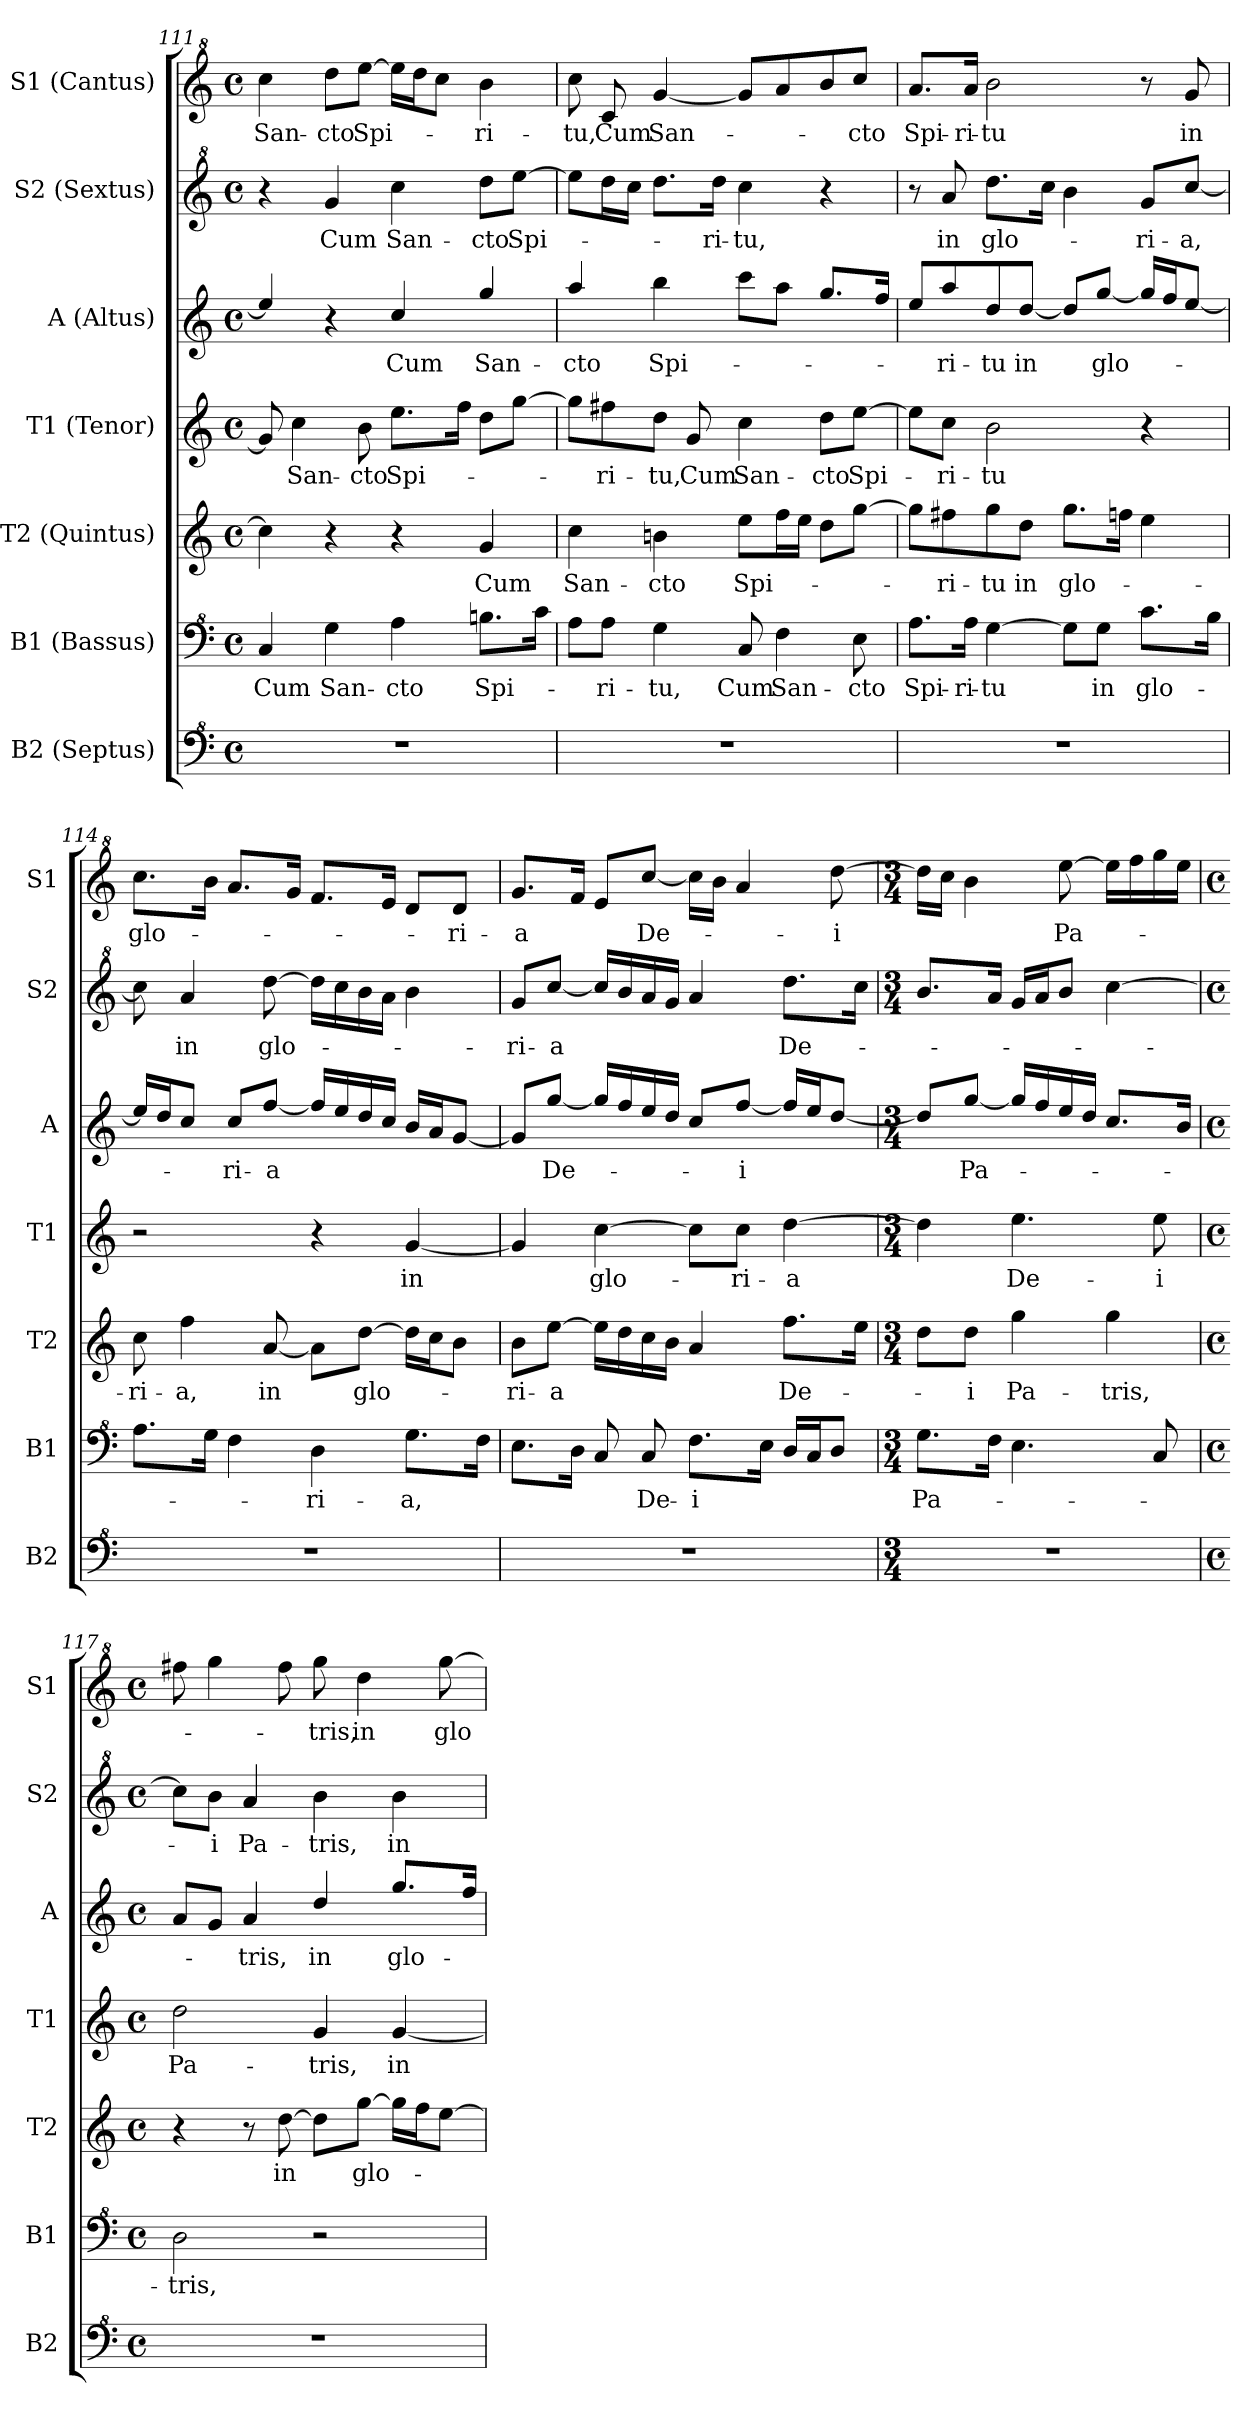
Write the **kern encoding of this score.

**kern	**kern	**text	**kern	**text	**kern	**text	**kern	**text	**kern	**text	**kern	**text
*part7	*part6	*part6	*part5	*part5	*part4	*part4	*part3	*part3	*part2	*part2	*part1	*part1
*staff7	*staff6	*staff6	*staff5	*staff5	*staff4	*staff4	*staff3	*staff3	*staff2	*staff2	*staff1	*staff1
*I"B2 (Septus)	*I"B1 (Bassus)	*	*I"T2 (Quintus)	*	*I"T1 (Tenor)	*	*I"A (Altus)	*	*I"S2 (Sextus)	*	*I"S1 (Cantus)	*
*I'B2	*I'B1	*	*I'T2	*	*I'T1	*	*I'A	*	*I'S2	*	*I'S1	*
*clefF^4	*clefF^4	*	*clefG2	*	*clefG2	*	*clefG2	*	*clefG^2	*	*clefG^2	*
*k[]	*k[]	*	*k[]	*	*k[]	*	*k[]	*	*k[]	*	*k[]	*
*M4/4	*M4/4	*	*M4/4	*	*M4/4	*	*M4/4	*	*M4/4	*	*M4/4	*
*met(c)	*met(c)	*	*met(c)	*	*met(c)	*	*met(c)	*	*met(c)	*	*met(c)	*
=111	=111	=111	=111	=111	=111	=111	=111	=111	=111	=111	=111	=111
!	!	!LO:LY:b	!	!	!	!	!	!	!	!	!	!LO:LY:b
1r	4c/	Cum	4cc\]	.	8g/]	.	4ee/]	.	4r	.	4ccc\	San-
!	!	!	!	!	!	!LO:LY:b	!	!	!	!	!	!
.	.	.	.	.	4cc\	San-	.	.	.	.	.	.
!	!	!LO:LY:b	!	!	!	!	!	!	!	!LO:LY:b	!	!LO:LY:b
.	4g\	San-	4r	.	.	.	4r	.	4gg/	Cum	8ddd\L	-cto
!	!	!	!	!	!	!LO:LY:b	!	!	!	!	!	!LO:LY:b
.	.	.	.	.	8b\	-cto	.	.	.	.	[8eee\J	Spi-
!	!	!LO:LY:b	!	!	!	!LO:LY:b	!	!LO:LY:b	!	!LO:LY:b	!	!
.	4a\	-cto	4r	.	8.ee\L	Spi-	4cc/	Cum	4ccc\	San-	16eee\LL]	.
.	.	.	.	.	.	.	.	.	.	.	16ddd\J	.
.	.	.	.	.	.	.	.	.	.	.	8ccc\J	.
.	.	.	.	.	16ff\Jk	.	.	.	.	.	.	.
!	!	!LO:LY:b	!	!LO:LY:b	!	!	!	!LO:LY:b	!	!LO:LY:b	!	!LO:LY:b
.	8.bni\L	Spi-	4g/	Cum	8dd\L	.	4gg/	San-	8ddd\L	-cto	4bb\	-ri-
!	!	!	!	!	!	!	!	!	!	!LO:LY:b	!	!
.	.	.	.	.	[8gg\J	.	.	.	[8eee\J	Spi-	.	.
.	16cc\Jk	.	.	.	.	.	.	.	.	.	.	.
=112	=112	=112	=112	=112	=112	=112	=112	=112	=112	=112	=112	=112
!	!	!	!	!LO:LY:b	!	!	!	!LO:LY:b	!	!	!	!LO:LY:b
1r	8a\L	.	4cc\	San-	8gg\L]	.	4aa/	-cto	8eee\L]	.	8ccc\	-tu,
!	!	!LO:LY:b	!	!	!	!LO:LY:b	!	!	!	!	!	!LO:LY:b
.	8a\J	-ri-	.	.	8ff#X\	-ri-	.	.	16ddd\L	.	8cc/	Cum
.	.	.	.	.	.	.	.	.	16ccc\JJ	.	.	.
!	!	!LO:LY:b	!	!LO:LY:b	!	!LO:LY:b	!	!LO:LY:b	!	!	!	!LO:LY:b
.	4g\	-tu,	4bni\	-cto	8dd\J	-tu,	4bb\	Spi-	8.ddd\L	.	[4gg/	San-
!	!	!	!	!	!	!LO:LY:b	!	!	!	!	!	!
.	.	.	.	.	8g/	Cum	.	.	.	.	.	.
!	!	!	!	!	!	!	!	!	!	!LO:LY:b	!	!
.	.	.	.	.	.	.	.	.	16ddd\Jk	-ri-	.	.
!	!	!LO:LY:b	!	!LO:LY:b	!	!LO:LY:b	!	!	!	!LO:LY:b	!	!
.	8c/	Cum	8ee\L	Spi-	4cc\	San-	8ccc\L	.	4ccc\	-tu,	8gg/L]	.
!	!	!LO:LY:b	!	!	!	!	!	!	!	!	!	!
.	4f\	San-	16ff\L	.	.	.	8aa\J	.	.	.	8aa/	.
.	.	.	16ee\JJ	.	.	.	.	.	.	.	.	.
!	!	!	!	!	!	!LO:LY:b	!	!	!	!	!	!
.	.	.	8dd\L	.	8dd\L	-cto	8.gg/L	.	4r	.	8bb/	.
!	!	!LO:LY:b	!	!	!	!LO:LY:b	!	!	!	!	!	!LO:LY:b
.	8e\	-cto	[8gg\J	.	[8ee\J	Spi-	.	.	.	.	8ccc/J	-cto
.	.	.	.	.	.	.	16ff/Jk	.	.	.	.	.
!!LO:PB:g=z
=113	=113	=113	=113	=113	=113	=113	=113	=113	=113	=113	=113	=113
!	!	!LO:LY:b	!	!	!	!	!	!	!	!	!	!LO:LY:b
1r	8.a\L	Spi-	8gg\L]	.	8ee\L]	.	8ee/L	.	8r	.	8.aa/L	Spi-
!	!	!	!	!LO:LY:b	!	!LO:LY:b	!	!LO:LY:b	!	!LO:LY:b	!	!
.	.	.	8ff#X\	-ri-	8cc\J	-ri-	8aa/	-ri-	8aa/	in	.	.
!	!	!LO:LY:b	!	!	!	!	!	!	!	!	!	!LO:LY:b
.	16a\Jk	-ri-	.	.	.	.	.	.	.	.	16aa/Jk	-ri-
!	!	!LO:LY:b	!	!LO:LY:b	!	!LO:LY:b	!	!LO:LY:b	!	!LO:LY:b	!	!LO:LY:b
.	[4g\	-tu	8gg\	-tu	2b\	-tu	8dd/	-tu	8.ddd\L	glo-	2bb\	-tu
!	!	!	!	!LO:LY:b	!	!	!	!LO:LY:b	!	!	!	!
.	.	.	8dd\J	in	.	.	[8dd/J	in	.	.	.	.
.	.	.	.	.	.	.	.	.	16ccc\Jk	.	.	.
!	!	!	!	!LO:LY:b	!	!	!	!	!	!	!	!
.	8g\L]	.	8.gg\L	glo-	.	.	8dd/L]	.	4bb\	.	.	.
!	!	!LO:LY:b	!	!	!	!	!	!LO:LY:b	!	!	!	!
.	8g\J	in	.	.	.	.	[8gg/J	glo-	.	.	.	.
.	.	.	16ffn\Jk	.	.	.	.	.	.	.	.	.
!	!	!LO:LY:b	!	!	!	!	!	!	!	!LO:LY:b	!	!
.	8.cc\L	glo-	4ee\	.	4r	.	16gg/LL]	.	8gg/L	-ri-	8r	.
.	.	.	.	.	.	.	16ff/J	.	.	.	.	.
!	!	!	!	!	!	!	!	!	!	!LO:LY:b	!	!LO:LY:b
.	.	.	.	.	.	.	[8ee/J	.	[8ccc/J	-a,	8gg/	in
.	16b\Jk	.	.	.	.	.	.	.	.	.	.	.
=114	=114	=114	=114	=114	=114	=114	=114	=114	=114	=114	=114	=114
!	!	!	!	!LO:LY:b	!	!	!	!	!	!	!	!LO:LY:b
1r	8.a\L	.	8cc\	-ri-	2r	.	16ee/LL]	.	8ccc\]	.	8.ccc\L	glo-
.	.	.	.	.	.	.	16dd/J	.	.	.	.	.
!	!	!	!	!LO:LY:b	!	!	!	!	!	!LO:LY:b	!	!
.	.	.	4ff\	-a,	.	.	8cc/J	.	4aa/	in	.	.
.	16g\Jk	.	.	.	.	.	.	.	.	.	16bb\Jk	.
!	!	!	!	!	!	!	!	!LO:LY:b	!	!	!	!
.	4f\	.	.	.	.	.	8cc/L	-ri-	.	.	8.aa/L	.
!	!	!	!	!LO:LY:b	!	!	!	!LO:LY:b	!	!LO:LY:b	!	!
.	.	.	[8a/	in	.	.	[8ff/J	-a	[8ddd\	glo-	.	.
.	.	.	.	.	.	.	.	.	.	.	16gg/Jk	.
!	!	!LO:LY:b	!	!	!	!	!	!	!	!	!	!
.	4d\	-ri-	8a\L]	.	4r	.	16ff/LL]	.	16ddd\LL]	.	8.ff/L	.
.	.	.	.	.	.	.	16ee/	.	16ccc\	.	.	.
!	!	!	!	!LO:LY:b	!	!	!	!	!	!	!	!
.	.	.	[8dd\J	glo-	.	.	16dd/	.	16bb\	.	.	.
.	.	.	.	.	.	.	16cc/JJ	.	16aa\JJ	.	16ee/Jk	.
!	!	!LO:LY:b	!	!	!	!LO:LY:b	!	!	!	!	!	!
.	8.g\L	-a,	16dd\LL]	.	[4g/	in	16b/LL	.	4bb\	.	8dd/L	.
.	.	.	16cc\J	.	.	.	16a/J	.	.	.	.	.
!	!	!	!	!	!	!	!	!	!	!	!	!LO:LY:b
.	.	.	8b\J	.	.	.	[8g/J	.	.	.	8dd/J	-ri-
.	16f\Jk	.	.	.	.	.	.	.	.	.	.	.
=115	=115	=115	=115	=115	=115	=115	=115	=115	=115	=115	=115	=115
!	!	!	!	!LO:LY:b	!	!	!	!	!	!LO:LY:b	!	!LO:LY:b
1r	8.e\L	.	8b\L	-ri-	4g/]	.	8g/L]	.	8gg/L	-ri-	8.gg/L	-a
!	!	!	!	!LO:LY:b	!	!	!	!LO:LY:b	!	!LO:LY:b	!	!
.	.	.	[8ee\J	-a	.	.	[8gg/J	De-	[8ccc/J	-a	.	.
.	16d\Jk	.	.	.	.	.	.	.	.	.	16ff/Jk	.
!	!	!	!	!	!	!LO:LY:b	!	!	!	!	!	!
.	8c/	.	16ee\LL]	.	[4cc\	glo-	16gg/LL]	.	16ccc/LL]	.	8ee/L	.
.	.	.	16dd\	.	.	.	16ff/	.	16bb/	.	.	.
!	!	!LO:LY:b	!	!	!	!	!	!	!	!	!	!LO:LY:b
.	8c/	De-	16cc\	.	.	.	16ee/	.	16aa/	.	[8ccc/J	De-
.	.	.	16b\JJ	.	.	.	16dd/JJ	.	16gg/JJ	.	.	.
!	!	!LO:LY:b	!	!	!	!	!	!	!	!	!	!
.	8.f\L	-i	4a/	.	8cc\L]	.	8cc/L	.	4aa/	.	16ccc\LL]	.
.	.	.	.	.	.	.	.	.	.	.	16bb\JJ	.
!	!	!	!	!	!	!LO:LY:b	!	!LO:LY:b	!	!	!	!
.	.	.	.	.	8cc\J	-ri-	[8ff/J	-i	.	.	4aa/	.
.	16e\Jk	.	.	.	.	.	.	.	.	.	.	.
!	!	!	!	!LO:LY:b	!	!LO:LY:b	!	!	!	!LO:LY:b	!	!
.	16d/LL	.	8.ff\L	De-	[4dd\	-a	16ff/LL]	.	8.ddd\L	De-	.	.
.	16c/J	.	.	.	.	.	16ee/J	.	.	.	.	.
!	!	!	!	!	!	!	!	!	!	!	!	!LO:LY:b
.	8d/J	.	.	.	.	.	[8dd/J	.	.	.	[8ddd\	-i
.	.	.	16ee\Jk	.	.	.	.	.	16ccc\Jk	.	.	.
=116	=116	=116	=116	=116	=116	=116	=116	=116	=116	=116	=116	=116
*M3/4	*M3/4	*	*M3/4	*	*M3/4	*	*M3/4	*	*M3/4	*	*M3/4	*
!	!	!LO:LY:b	!	!	!	!	!	!	!	!	!	!
2.r	8.g\L	Pa-	8dd\L	.	4dd\]	.	8dd/L]	.	8.bb/L	.	16ddd\LL]	.
.	.	.	.	.	.	.	.	.	.	.	16ccc\JJ	.
!	!	!	!	!LO:LY:b	!	!	!	!LO:LY:b	!	!	!	!
.	.	.	8dd\J	-i	.	.	[8gg/J	Pa-	.	.	4bb\	.
.	16f\Jk	.	.	.	.	.	.	.	16aa/Jk	.	.	.
!	!	!	!	!LO:LY:b	!	!LO:LY:b	!	!	!	!	!	!
.	4.e\	.	4gg\	Pa-	4.ee\	De-	16gg/LL]	.	16gg/LL	.	.	.
.	.	.	.	.	.	.	16ff/	.	16aa/J	.	.	.
!	!	!	!	!	!	!	!	!	!	!	!	!LO:LY:b
.	.	.	.	.	.	.	16ee/	.	8bb/J	.	[8eee\	Pa-
.	.	.	.	.	.	.	16dd/JJ	.	.	.	.	.
!	!	!	!	!LO:LY:b	!	!	!	!	!	!	!	!
.	.	.	4gg\	-tris,	.	.	8.cc/L	.	[4ccc\	.	16eee\LL]	.
.	.	.	.	.	.	.	.	.	.	.	16fff\	.
!	!	!	!	!	!	!LO:LY:b	!	!	!	!	!	!
.	8c/	.	.	.	8ee\	-i	.	.	.	.	16ggg\	.
.	.	.	.	.	.	.	16b/Jk	.	.	.	16eee\JJ	.
=117	=117	=117	=117	=117	=117	=117	=117	=117	=117	=117	=117	=117
*M4/4	*M4/4	*	*M4/4	*	*M4/4	*	*M4/4	*	*M4/4	*	*M4/4	*
*met(c)	*met(c)	*	*met(c)	*	*met(c)	*	*met(c)	*	*met(c)	*	*met(c)	*
!	!	!LO:LY:b	!	!	!	!LO:LY:b	!	!	!	!	!	!
1r	2d\	-tris,	4r	.	2dd\	Pa-	8a/L	.	8ccc\L]	.	8fff#X\	.
!	!	!	!	!	!	!	!	!	!	!LO:LY:b	!	!
.	.	.	.	.	.	.	8g/J	.	8bb\J	-i	4ggg\	.
!	!	!	!	!	!	!	!	!LO:LY:b	!	!LO:LY:b	!	!
.	.	.	8r	.	.	.	4a/	-tris,	4aa/	Pa-	.	.
!	!	!	!	!LO:LY:b	!	!	!	!	!	!	!	!
.	.	.	[8dd\	in	.	.	.	.	.	.	8fff#\	.
!	!	!	!	!	!	!LO:LY:b	!	!LO:LY:b	!	!LO:LY:b	!	!LO:LY:b
.	2r	.	8dd\L]	.	4g/	-tris,	4dd/	in	4bb\	-tris,	8ggg\	-tris,
!	!	!	!	!LO:LY:b	!	!	!	!	!	!	!	!LO:LY:b
.	.	.	[8gg\J	glo-	.	.	.	.	.	.	4ddd\	in
!	!	!	!	!	!	!LO:LY:b	!	!LO:LY:b	!	!LO:LY:b	!	!
.	.	.	16gg\LL]	.	[4g/	in	8.gg/L	glo-	4bb\	in	.	.
.	.	.	16ff\J	.	.	.	.	.	.	.	.	.
!	!	!	!	!	!	!	!	!	!	!	!	!LO:LY:b
.	.	.	[8ee\J	.	.	.	.	.	.	.	[8ggg\	glo-
.	.	.	.	.	.	.	16ff/Jk	.	.	.	.	.
=	=	=	=	=	=	=	=	=	=	=	=	=
*-	*-	*-	*-	*-	*-	*-	*-	*-	*-	*-	*-	*-
